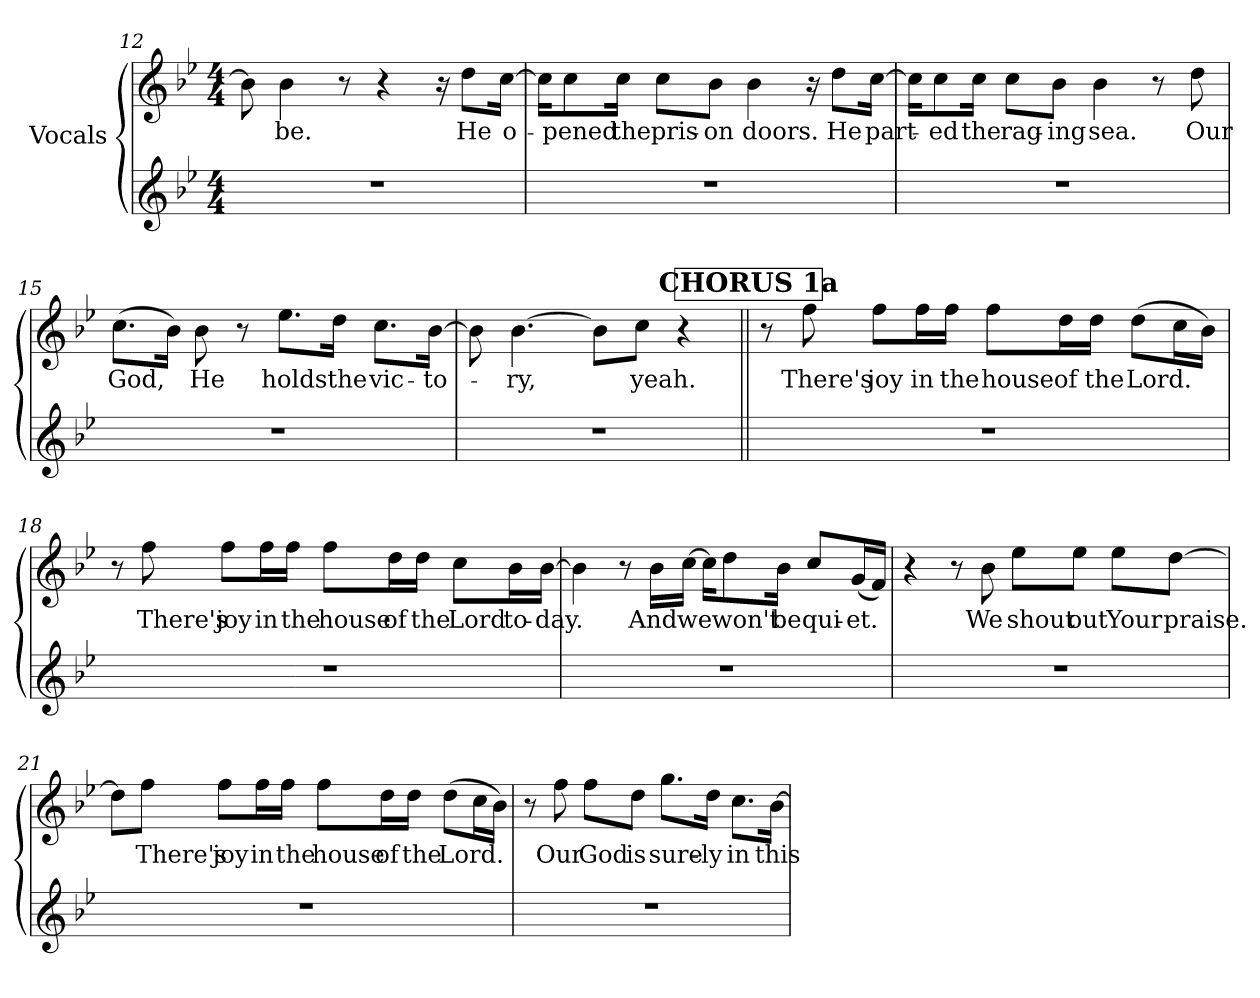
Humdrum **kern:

**kern	**kern	**text
*part2	*part1	*part1
*staff2	*staff1	*staff1
*	*I"Vocals	*
*clefG2	*clefG2	*
*k[b-e-]	*k[b-e-]	*
*B-:	*B-:	*
*M4/4	*M4/4	*
=12	=12	=12
1r	8b-\]	.
!	!	!LO:LY:b
.	4b-\	be.
.	8r	.
.	4r	.
.	16r	.
!	!	!LO:LY:b
.	8dd\L	He
!	!	!LO:LY:b
.	[16cc\Jk	o-
!!LO:LB:g=z
=13	=13	=13
1r	16cc\KL]	.
!	!	!LO:LY:b
.	8cc\	-pened
!	!	!LO:LY:b
.	16cc\Jk	the
!	!	!LO:LY:b
.	8cc\L	pris-
!	!	!LO:LY:b
.	8b-\J	-on
!	!	!LO:LY:b
.	4b-\	doors.
.	16r	.
!	!	!LO:LY:b
.	8dd\L	He
!	!	!LO:LY:b
.	[16cc\Jk	part-
=14	=14	=14
1r	16cc\KL]	.
!	!	!LO:LY:b
.	8cc\	-ed
!	!	!LO:LY:b
.	16cc\Jk	the
!	!	!LO:LY:b
.	8cc\L	rag-
!	!	!LO:LY:b
.	8b-\J	-ing
!	!	!LO:LY:b
.	4b-\	sea.
.	8r	.
!	!	!LO:LY:b
.	8dd\	Our
!!LO:PB:g=z
=15	=15	=15
!	!	!LO:LY:b
1r	(>8.cc\L	God,
.	16b-\Jk)	.
!	!	!LO:LY:b
.	8b-\	He
.	8r	.
!	!	!LO:LY:b
.	8.ee-\L	holds
!	!	!LO:LY:b
.	16dd\Jk	the
!	!	!LO:LY:b
.	8.cc\L	vic-
!	!	!LO:LY:b
.	[16b-\Jk	-to-
=16	=16	=16
1r	8b-\]	.
!	!	!LO:LY:b
.	[4.b-\	-ry,
.	8b-\L]	.
!	!	!LO:LY:b
.	8cc\J	yeah.
.	4r	.
!!LO:LB:g=z
!!LO:REH:place=s1:a:B:t=CHORUS 1a
=17||	=17||	=17||
1r	8r	.
!	!	!LO:LY:b
.	8ff\	There's
!	!	!LO:LY:b
.	8ff\L	joy
!	!	!LO:LY:b
.	16ff\L	in
!	!	!LO:LY:b
.	16ff\JJ	the
!	!	!LO:LY:b
.	8ff\L	house
!	!	!LO:LY:b
.	16dd\L	of
!	!	!LO:LY:b
.	16dd\JJ	the
!	!	!LO:LY:b
.	(>8dd\L	Lord.
.	16cc\L	.
.	16b-\JJ)	.
=18	=18	=18
1r	8r	.
!	!	!LO:LY:b
.	8ff\	There's
!	!	!LO:LY:b
.	8ff\L	joy
!	!	!LO:LY:b
.	16ff\L	in
!	!	!LO:LY:b
.	16ff\JJ	the
!	!	!LO:LY:b
.	8ff\L	house
!	!	!LO:LY:b
.	16dd\L	of
!	!	!LO:LY:b
.	16dd\JJ	the
!	!	!LO:LY:b
.	8cc\L	Lord
!	!	!LO:LY:b
.	16b-\L	to-
!	!	!LO:LY:b
.	[16b-\JJ	-day.
!!LO:LB:g=z
=19	=19	=19
1r	4b-\]	.
.	8r	.
!	!	!LO:LY:b
.	16b-\LL	And
!	!	!LO:LY:b
.	[16cc\JJ	we
.	16cc\KL]	.
!	!	!LO:LY:b
.	8dd\	won't
!	!	!LO:LY:b
.	16b-\Jk	be
!	!	!LO:LY:b
.	8cc/L	qui-
!	!	!LO:LY:b
.	(<16g/L	-et.
.	16f/JJ)	.
=20	=20	=20
1r	4r	.
.	8r	.
!	!	!LO:LY:b
.	8b-\	We
!	!	!LO:LY:b
.	8ee-\L	shout
!	!	!LO:LY:b
.	8ee-\J	out
!	!	!LO:LY:b
.	8ee-\L	Your
!	!	!LO:LY:b
.	[8dd\J	praise.
!!LO:LB:g=z
=21	=21	=21
1r	8dd\L]	.
!	!	!LO:LY:b
.	8ff\J	There's
!	!	!LO:LY:b
.	8ff\L	joy
!	!	!LO:LY:b
.	16ff\L	in
!	!	!LO:LY:b
.	16ff\JJ	the
!	!	!LO:LY:b
.	8ff\L	house
!	!	!LO:LY:b
.	16dd\L	of
!	!	!LO:LY:b
.	16dd\JJ	the
!	!	!LO:LY:b
.	(>8dd\L	Lord.
.	16cc\L	.
.	16b-\JJ)	.
!!LO:LB:g=z
=22	=22	=22
1r	8r	.
!	!	!LO:LY:b
.	8ff\	Our
!	!	!LO:LY:b
.	8ff\L	God
!	!	!LO:LY:b
.	8dd\J	is
!	!	!LO:LY:b
.	8.gg\L	sure-
!	!	!LO:LY:b
.	16dd\Jk	-ly
!	!	!LO:LY:b
.	8.cc\L	in
!	!	!LO:LY:b
.	[16b-\Jk	this
=	=	=
*-	*-	*-
